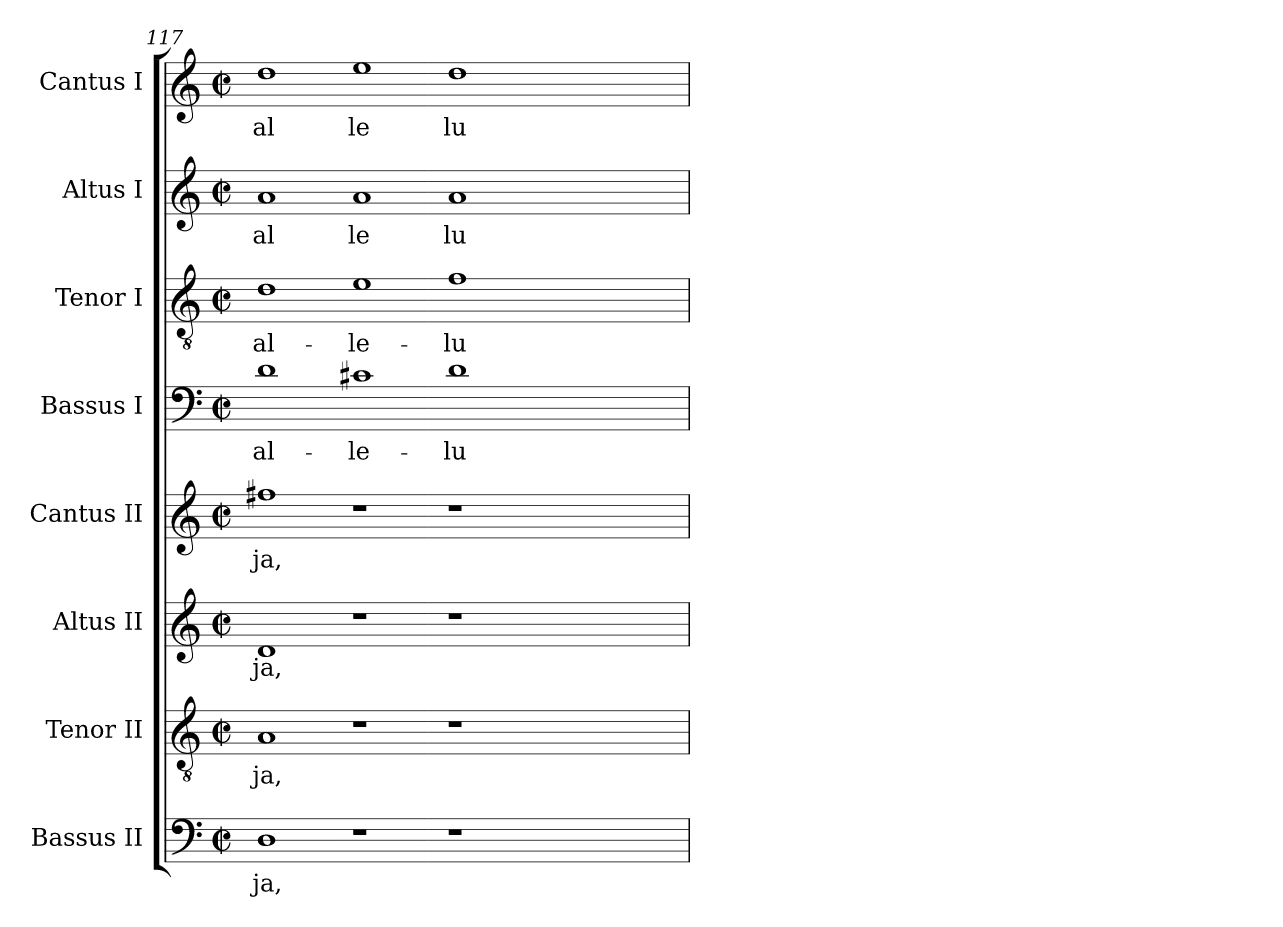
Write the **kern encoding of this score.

**kern	**text	**kern	**text	**kern	**text	**kern	**text	**kern	**text	**kern	**text	**kern	**text	**kern	**text
*part8	*part8	*part7	*part7	*part6	*part6	*part5	*part5	*part4	*part4	*part3	*part3	*part2	*part2	*part1	*part1
*staff8	*staff8	*staff7	*staff7	*staff6	*staff6	*staff5	*staff5	*staff4	*staff4	*staff3	*staff3	*staff2	*staff2	*staff1	*staff1
*I"Bassus II	*	*I"Tenor II	*	*I"Altus II	*	*I"Cantus II	*	*I"Bassus I	*	*I"Tenor I	*	*I"Altus I	*	*I"Cantus I	*
*clefF4	*	*clefGv2	*	*clefG2	*	*clefG2	*	*clefF4	*	*clefGv2	*	*clefG2	*	*clefG2	*
*M2/2	*	*M2/2	*	*M2/2	*	*M2/2	*	*M2/2	*	*M2/2	*	*M2/2	*	*M2/2	*
*met(c|)	*	*met(c|)	*	*met(c|)	*	*met(c|)	*	*met(c|)	*	*met(c|)	*	*met(c|)	*	*met(c|)	*
=117	=117	=117	=117	=117	=117	=117	=117	=117	=117	=117	=117	=117	=117	=117	=117
!	!LO:LY:b:cj	!	!LO:LY:b:cj	!	!LO:LY:b:cj	!	!LO:LY:b:cj	!	!LO:LY:b:cj	!	!LO:LY:b:cj	!	!LO:LY:b:cj	!	!LO:LY:b:cj
1D	ja,	1A	-ja,	1d	ja,	1ff#X	ja,	1d	al-	1d	al-	1a	al	1dd	al
!	!	!	!	!	!	!	!	!	!LO:LY:b:cj	!	!LO:LY:b:cj	!	!LO:LY:b:cj	!	!LO:LY:b:cj
1r	.	1r	.	1r	.	1r	.	1c#X	-le-	1e	-le-	1a	le	1ee	le
!LO:N:vis=1	!	!LO:N:vis=1	!	!LO:N:vis=1	!	!LO:N:vis=1	!	!	!LO:LY:b:cj	!	!LO:LY:b:cj	!	!LO:LY:b:cj	!	!LO:LY:b:cj
0.r	.	0.r	.	0.r	.	0.r	.	1d	-lu-	1f	-lu-	1a	lu	1dd	lu
.	.	.	.	.	.	.	.	0ryy	.	0ryy	.	0ryy	.	0ryy	.
=	=	=	=	=	=	=	=	=	=	=	=	=	=	=	=
*-	*-	*-	*-	*-	*-	*-	*-	*-	*-	*-	*-	*-	*-	*-	*-
